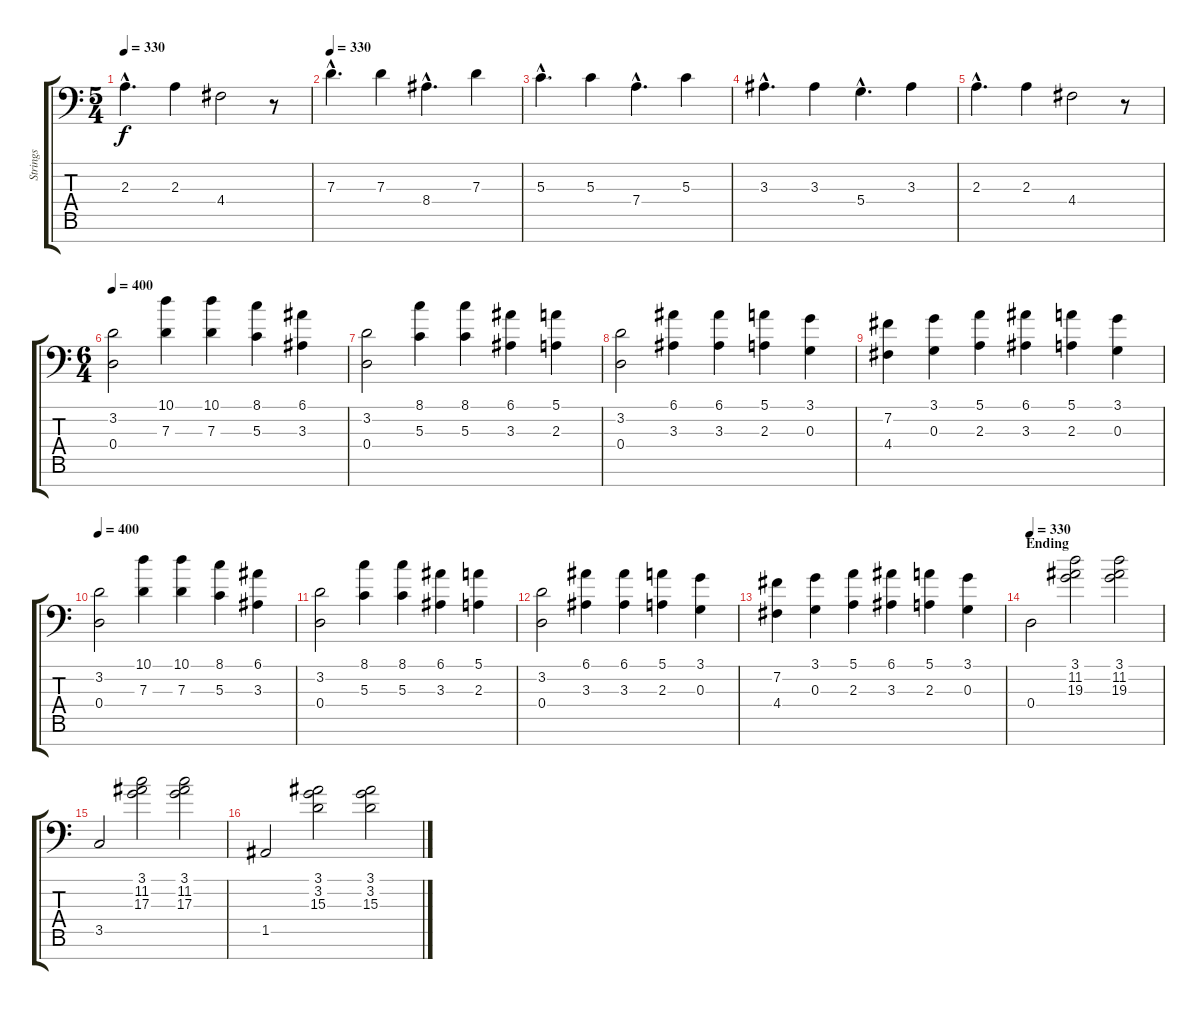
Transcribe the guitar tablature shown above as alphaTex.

\track ("Strings" "Strings") {instrument stringensemble1}
\staff {score tabs}
\tuning (E4 B3 G3 D3 A2 E2 C-1) {hide}
\ts (5 4)
\tempo 330
\clef f4
\ks c
2.3{hac}.4{d dy f} 2.3.4 4.4.2 r.8 |
\tempo 330
7.3{hac}.4{d} 7.3.4 8.4{hac}.4{d} 7.3.4 |
5.3{hac}.4{d} 5.3.4 7.4{hac}.4{d} 5.3.4 |
3.3{hac}.4{d} 3.3.4 5.4{hac}.4{d} 3.3.4 |
2.3{hac}.4{d} 2.3.4 4.4.2 r.8 |
\ts (6 4)
\tempo 400
(3.2 0.4).2 (10.1 7.3).4 (10.1 7.3).4 (8.1 5.3).4 (6.1 3.3).4 |
(3.2 0.4).2 (8.1 5.3).4 (8.1 5.3).4 (6.1 3.3).4 (5.1 2.3).4 |
(3.2 0.4).2 (6.1 3.3).4 (6.1 3.3).4 (5.1 2.3).4 (3.1 0.3).4 |
(7.2 4.4).4 (3.1 0.3).4 (5.1 2.3).4 (6.1 3.3).4 (5.1 2.3).4 (3.1 0.3).4 |
\tempo 400
(3.2 0.4).2 (10.1 7.3).4 (10.1 7.3).4 (8.1 5.3).4 (6.1 3.3).4 |
(3.2 0.4).2 (8.1 5.3).4 (8.1 5.3).4 (6.1 3.3).4 (5.1 2.3).4 |
(3.2 0.4).2 (6.1 3.3).4 (6.1 3.3).4 (5.1 2.3).4 (3.1 0.3).4 |
(7.2 4.4).4 (3.1 0.3).4 (5.1 2.3).4 (6.1 3.3).4 (5.1 2.3).4 (3.1 0.3).4 |
\section ("" "Ending")
\tempo 330
0.4.2 (3.1 11.2 19.3).2 (3.1 11.2 19.3).2 |
3.5.2 (3.1 11.2 17.3).2 (3.1 11.2 17.3).2 |
1.5.2 (3.1 3.2 15.3).2 (3.1 3.2 15.3).2
